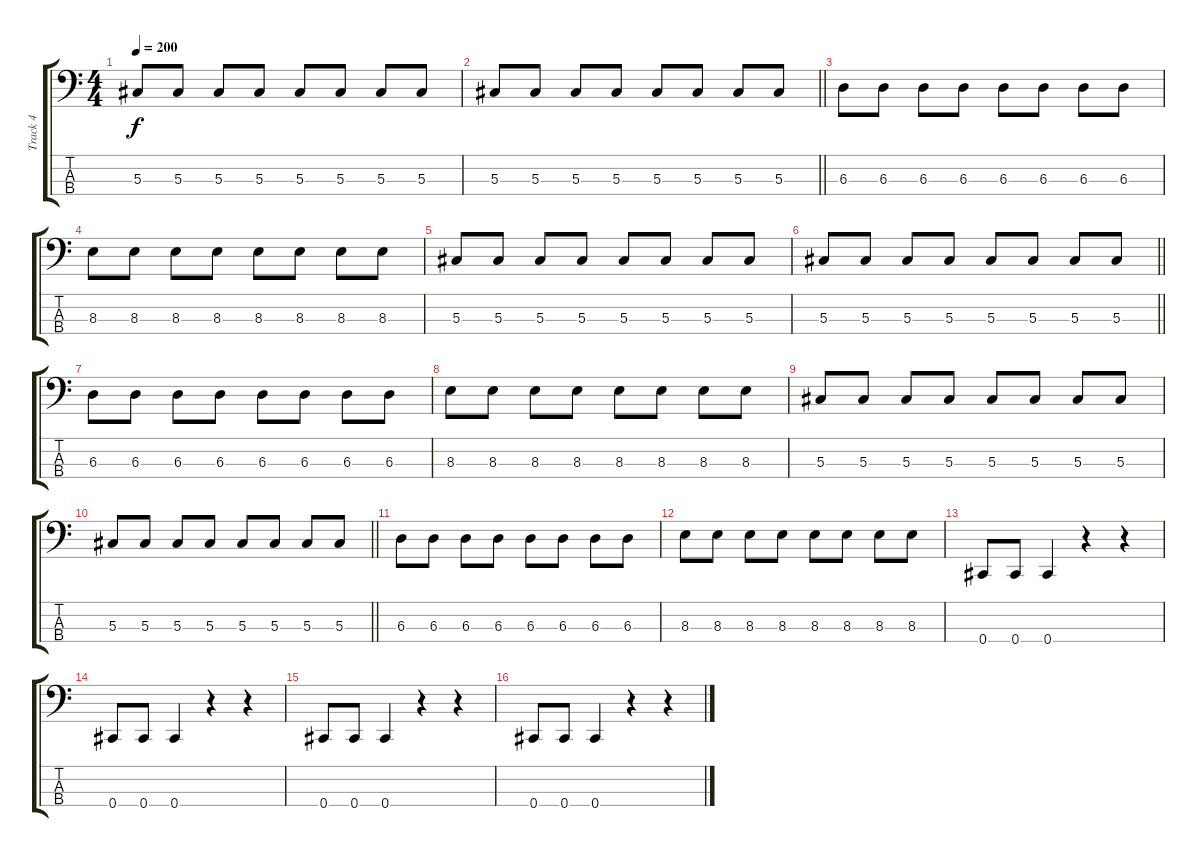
\track ("Track 4" "Track 4") {instrument electricbasspick}
\staff {score tabs}
\tuning (Gb2 Db2 Ab1 Db1) {hide}
\ts (4 4)
\tempo 200
\clef f4
\ks c
5.3.8{dy f} 5.3.8 5.3.8 5.3.8 5.3.8 5.3.8 5.3.8 5.3.8 |
\barLineRight lightlight
5.3.8 5.3.8 5.3.8 5.3.8 5.3.8 5.3.8 5.3.8 5.3.8 |
6.3.8 6.3.8 6.3.8 6.3.8 6.3.8 6.3.8 6.3.8 6.3.8 |
8.3.8 8.3.8 8.3.8 8.3.8 8.3.8 8.3.8 8.3.8 8.3.8 |
5.3.8 5.3.8 5.3.8 5.3.8 5.3.8 5.3.8 5.3.8 5.3.8 |
\barLineRight lightlight
5.3.8 5.3.8 5.3.8 5.3.8 5.3.8 5.3.8 5.3.8 5.3.8 |
6.3.8 6.3.8 6.3.8 6.3.8 6.3.8 6.3.8 6.3.8 6.3.8 |
8.3.8 8.3.8 8.3.8 8.3.8 8.3.8 8.3.8 8.3.8 8.3.8 |
5.3.8 5.3.8 5.3.8 5.3.8 5.3.8 5.3.8 5.3.8 5.3.8 |
\barLineRight lightlight
5.3.8 5.3.8 5.3.8 5.3.8 5.3.8 5.3.8 5.3.8 5.3.8 |
6.3.8 6.3.8 6.3.8 6.3.8 6.3.8 6.3.8 6.3.8 6.3.8 |
8.3.8 8.3.8 8.3.8 8.3.8 8.3.8 8.3.8 8.3.8 8.3.8 |
0.4.8 0.4.8 0.4.4 r.4 r.4 |
0.4.8 0.4.8 0.4.4 r.4 r.4 |
0.4.8 0.4.8 0.4.4 r.4 r.4 |
0.4.8 0.4.8 0.4.4 r.4 r.4
